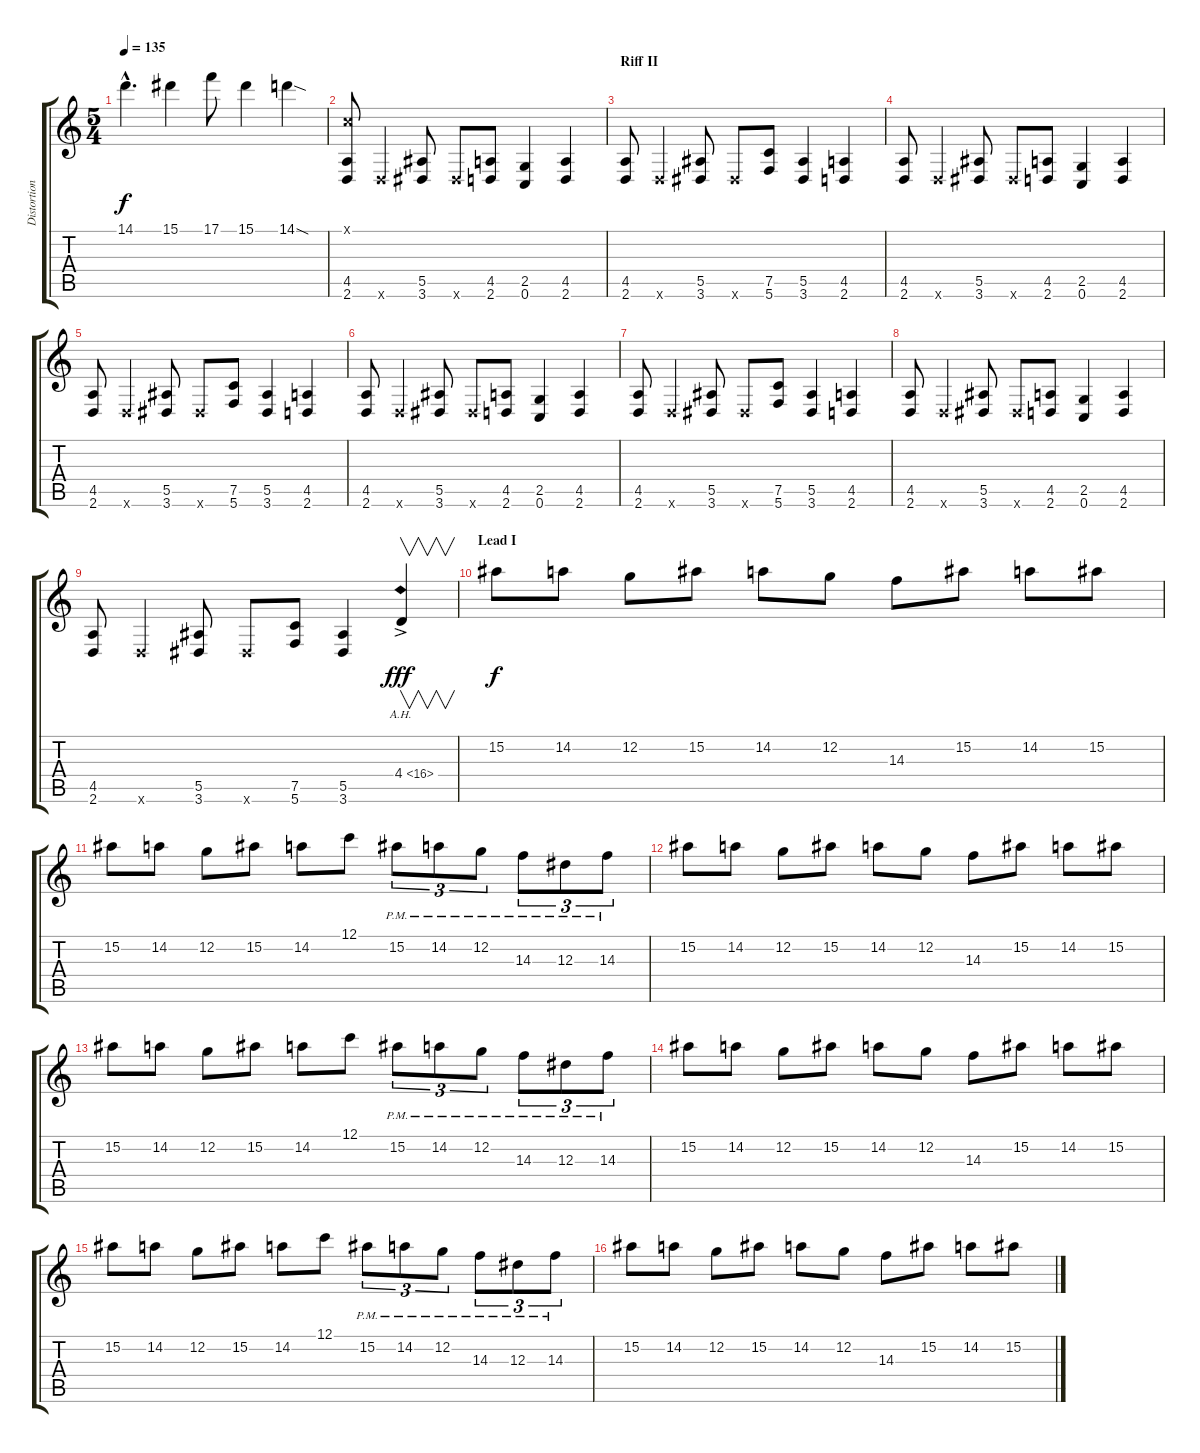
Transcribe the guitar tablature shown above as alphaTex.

\track ("Distortion Guitar I" "Distortion") {instrument distortionguitar}
\staff {score tabs}
\tuning (C4 G3 Eb3 Bb2 F2 C2) {hide}
\ts (5 4)
\tempo 135
\clef g2
\ks c
14.1{hac}.4{d dy f} 15.1.4 17.1.8 15.1.4 14.1{sod}.4 |
(0.1{x} 4.5 2.6).8 2.6{x}.4 (5.5 3.6).8 3.6{x}.8 (4.5 2.6).8 (2.5 0.6).4 (4.5 2.6).4 |
\section ("" "Riff II")
(4.5 2.6).8 2.6{x}.4 (5.5 3.6).8 3.6{x}.8 (7.5 5.6).8 (5.5 3.6).4 (4.5 2.6).4 |
(4.5 2.6).8 2.6{x}.4 (5.5 3.6).8 3.6{x}.8 (4.5 2.6).8 (2.5 0.6).4 (4.5 2.6).4 |
(4.5 2.6).8 2.6{x}.4 (5.5 3.6).8 3.6{x}.8 (7.5 5.6).8 (5.5 3.6).4 (4.5 2.6).4 |
(4.5 2.6).8 2.6{x}.4 (5.5 3.6).8 3.6{x}.8 (4.5 2.6).8 (2.5 0.6).4 (4.5 2.6).4 |
(4.5 2.6).8 2.6{x}.4 (5.5 3.6).8 3.6{x}.8 (7.5 5.6).8 (5.5 3.6).4 (4.5 2.6).4 |
(4.5 2.6).8 2.6{x}.4 (5.5 3.6).8 3.6{x}.8 (4.5 2.6).8 (2.5 0.6).4 (4.5 2.6).4 |
(4.5 2.6).8 2.6{x}.4 (5.5 3.6).8 3.6{x}.8 (7.5 5.6).8 (5.5 3.6).4 4.4{ah 12 ac}.4{v dy fff instrument guitarharmonics} |
\section ("" "Lead I")
15.2.8{dy f instrument distortionguitar} 14.2.8 12.2.8 15.2.8 14.2.8 12.2.8 14.3.8 15.2.8 14.2.8 15.2.8 |
15.2.8 14.2.8 12.2.8 15.2.8 14.2.8 12.1.8 15.2{pm}.8{tu (3 2)} 14.2{pm}.8{tu (3 2)} 12.2{pm}.8{tu (3 2)} 14.3{pm}.8{tu (3 2)} 12.3{pm}.8{tu (3 2)} 14.3{pm}.8{tu (3 2)} |
15.2.8 14.2.8 12.2.8 15.2.8 14.2.8 12.2.8 14.3.8 15.2.8 14.2.8 15.2.8 |
15.2.8 14.2.8 12.2.8 15.2.8 14.2.8 12.1.8 15.2{pm}.8{tu (3 2)} 14.2{pm}.8{tu (3 2)} 12.2{pm}.8{tu (3 2)} 14.3{pm}.8{tu (3 2)} 12.3{pm}.8{tu (3 2)} 14.3{pm}.8{tu (3 2)} |
15.2.8 14.2.8 12.2.8 15.2.8 14.2.8 12.2.8 14.3.8 15.2.8 14.2.8 15.2.8 |
15.2.8 14.2.8 12.2.8 15.2.8 14.2.8 12.1.8 15.2{pm}.8{tu (3 2)} 14.2{pm}.8{tu (3 2)} 12.2{pm}.8{tu (3 2)} 14.3{pm}.8{tu (3 2)} 12.3{pm}.8{tu (3 2)} 14.3{pm}.8{tu (3 2)} |
15.2.8 14.2.8 12.2.8 15.2.8 14.2.8 12.2.8 14.3.8 15.2.8 14.2.8 15.2.8
